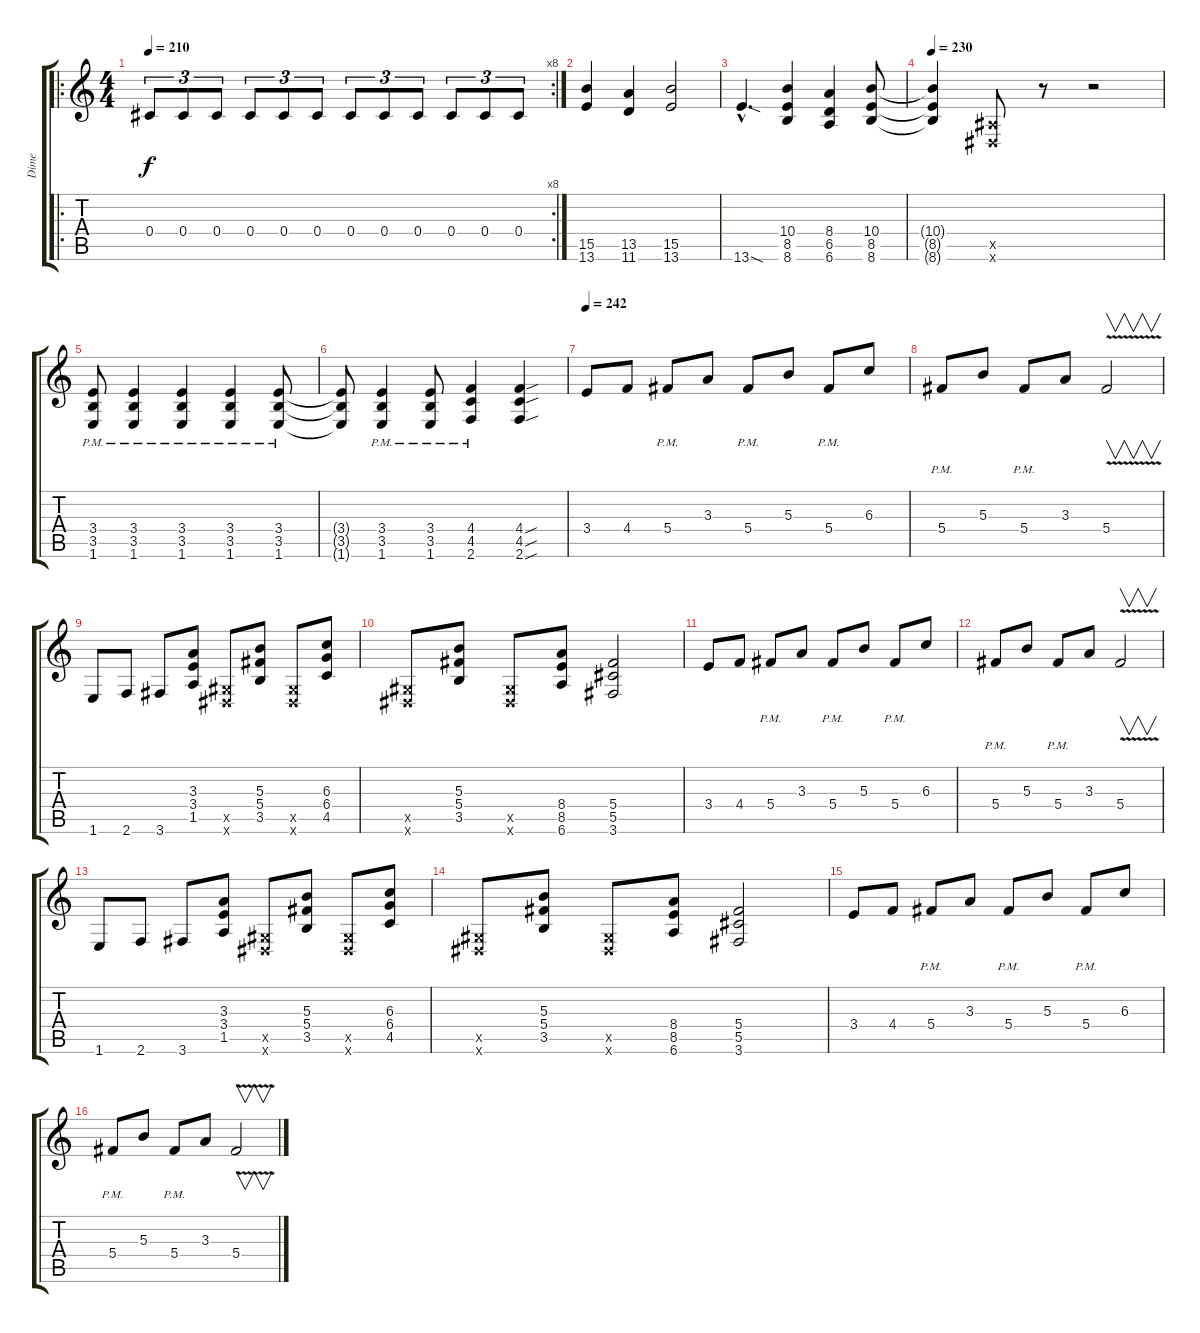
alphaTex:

\track ("Dime" "Dime") {instrument distortionguitar}
\staff {score tabs}
\tuning (Eb4 Bb3 Gb3 Db3 Ab2 Eb2) {hide}
\ro
\rc 8
\ts (4 4)
\tempo 210
\clef g2
\ks c
0.4.8{tu (3 2) dy f instrument distortionguitar} 0.4.8{tu (3 2)} 0.4.8{tu (3 2)} 0.4.8{tu (3 2)} 0.4.8{tu (3 2)} 0.4.8{tu (3 2)} 0.4.8{tu (3 2)} 0.4.8{tu (3 2)} 0.4.8{tu (3 2)} 0.4.8{tu (3 2)} 0.4.8{tu (3 2)} 0.4.8{tu (3 2)} |
(15.5 13.6).4 (13.5 11.6).4 (15.5 13.6).2 |
13.6{sod hac}.4{d} (10.4 8.5 8.6).4 (8.4 6.5 6.6).4 (10.4 8.5 8.6).8 |
\tempo 230
(10.4{t} 8.5{t} 8.6{t}).4 (2.5{x} 0.6{x}).8 r.8 r.2 |
(3.4 3.5 1.6{pm}).8 (3.4 3.5 1.6{pm}).4 (3.4 3.5 1.6{pm}).4 (3.4 3.5 1.6{pm}).4 (3.4 3.5 1.6{pm}).8 |
(3.4{t} 3.5{t} 1.6{t}).8 (3.4 3.5 1.6{pm}).4 (3.4 3.5 1.6{pm}).8 (4.4 4.5 2.6{pm}).4 (4.4{sou} 4.5{sou} 2.6{sou}).4 |
\tempo 242
3.4.8 4.4.8 5.4{pm}.8 3.3.8 5.4{pm}.8 5.3.8 5.4{pm}.8 6.3.8 |
5.4{pm}.8 5.3.8 5.4{pm}.8 3.3.8 5.4{v}.2{v} |
1.6.8 2.6.8 3.6.8 (3.3 3.4 1.5).8 (0.5{x} 0.6{x}).8 (5.3 5.4 3.5).8 (0.5{x} 0.6{x}).8 (6.3 6.4 4.5).8 |
(0.5{x} 0.6{x}).8 (5.3 5.4 3.5).8 (0.5{x} 0.6{x}).8 (8.4 8.5 6.6).8 (5.4 5.5 3.6).2 |
3.4.8 4.4.8 5.4{pm}.8 3.3.8 5.4{pm}.8 5.3.8 5.4{pm}.8 6.3.8 |
5.4{pm}.8 5.3.8 5.4{pm}.8 3.3.8 5.4{v}.2{v} |
1.6.8 2.6.8 3.6.8 (3.3 3.4 1.5).8 (0.5{x} 0.6{x}).8 (5.3 5.4 3.5).8 (0.5{x} 0.6{x}).8 (6.3 6.4 4.5).8 |
(0.5{x} 0.6{x}).8 (5.3 5.4 3.5).8 (0.5{x} 0.6{x}).8 (8.4 8.5 6.6).8 (5.4 5.5 3.6).2 |
3.4.8 4.4.8 5.4{pm}.8 3.3.8 5.4{pm}.8 5.3.8 5.4{pm}.8 6.3.8 |
5.4{pm}.8 5.3.8 5.4{pm}.8 3.3.8 5.4{v}.2{v}
